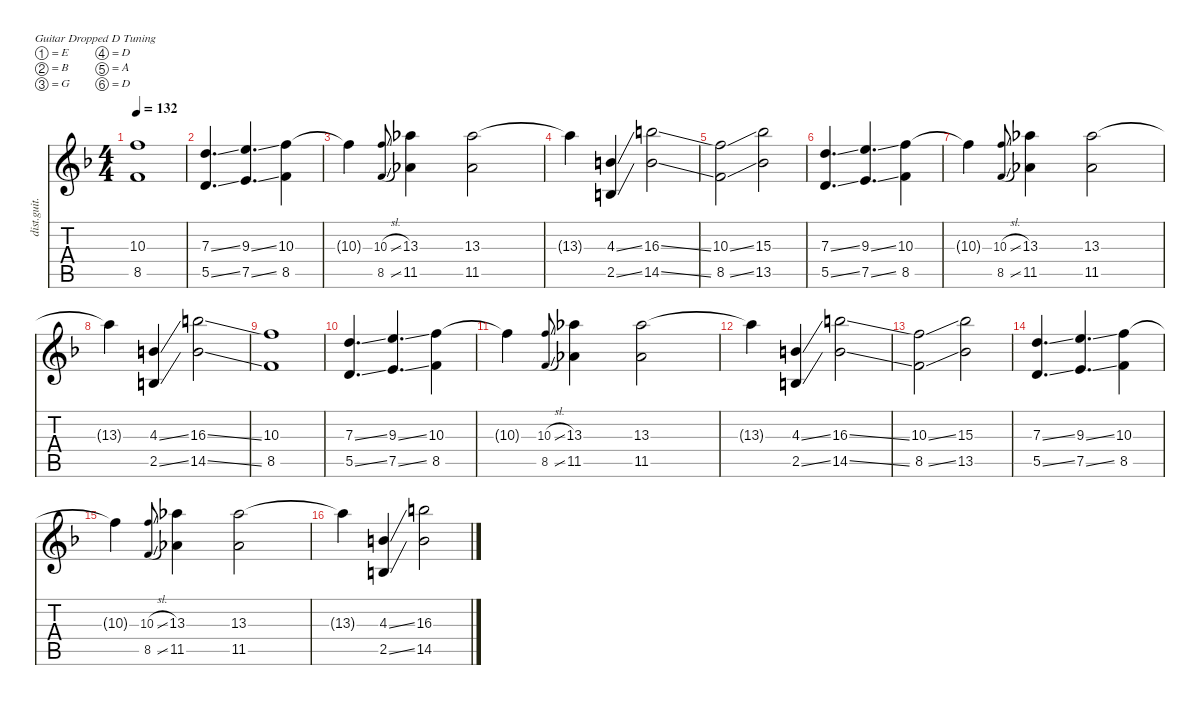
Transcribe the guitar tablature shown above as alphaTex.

\defaultSystemsLayout 4
\hideDynamics
\bracketExtendMode nobrackets
\otherSystemsTrackNameOrientation horizontal
\track ("Lead Guitar" "dist.guit.") {instrument distortionguitar}
\staff {score tabs}
\tuning (E4 B3 G3 D3 A2 D2)
\ts (4 4)
\tempo 132
\clef g2
\ks dminor
(10.3{acc forcenatural} 8.5{acc forcenatural}).1{dy f beam Down} |
(7.3{ss acc forcenatural} 5.5{ss acc forcenatural}).4{d beam Up} (9.3{ss acc forcenatural} 7.5{ss acc forcenatural}).4{d beam Up} (10.3{acc forcenatural} 8.5{acc forcenatural}).4{beam Down} |
10.3{t acc forcenatural}.4{beam Down} (10.3{sl acc forcenatural} 8.5{sl acc forcenatural}).8{gr onbeat dy mf beam Up} (13.3{acc b} 11.5{acc b}).4{dy f beam Down} (13.3{acc b} 11.5{acc b}).2{beam Down} |
13.3{t acc b}.4{beam Down} (4.3{ss acc forcenatural} 2.5{ss acc forcenatural}).4{beam Up} (16.3{ss acc forcenatural} 14.5{ss acc forcenatural}).2{beam Down} |
(10.3{ss acc forcenatural} 8.5{ss acc forcenatural}).2{beam Down} (15.3{acc b} 13.5{acc b}).2{beam Down} |
(7.3{ss acc forcenatural} 5.5{ss acc forcenatural}).4{d beam Up} (9.3{ss acc forcenatural} 7.5{ss acc forcenatural}).4{d beam Up} (10.3{acc forcenatural} 8.5{acc forcenatural}).4{beam Down} |
10.3{t acc forcenatural}.4{beam Down} (10.3{sl acc forcenatural} 8.5{sl acc forcenatural}).8{gr onbeat dy mf beam Up} (13.3{acc b} 11.5{acc b}).4{dy f beam Down} (13.3{acc b} 11.5{acc b}).2{beam Down} |
13.3{t acc b}.4{beam Down} (4.3{ss acc forcenatural} 2.5{ss acc forcenatural}).4{beam Up} (16.3{ss acc forcenatural} 14.5{ss acc forcenatural}).2{beam Down} |
(10.3{acc forcenatural} 8.5{acc forcenatural}).1{beam Down} |
(7.3{ss acc forcenatural} 5.5{ss acc forcenatural}).4{d beam Up} (9.3{ss acc forcenatural} 7.5{ss acc forcenatural}).4{d beam Up} (10.3{acc forcenatural} 8.5{acc forcenatural}).4{beam Down} |
10.3{t acc forcenatural}.4{beam Down} (10.3{sl acc forcenatural} 8.5{sl acc forcenatural}).8{gr onbeat dy mf beam Up} (13.3{acc b} 11.5{acc b}).4{dy f beam Down} (13.3{acc b} 11.5{acc b}).2{beam Down} |
13.3{t acc b}.4{beam Down} (4.3{ss acc forcenatural} 2.5{ss acc forcenatural}).4{beam Up} (16.3{ss acc forcenatural} 14.5{ss acc forcenatural}).2{beam Down} |
(10.3{ss acc forcenatural} 8.5{ss acc forcenatural}).2{beam Down} (15.3{acc b} 13.5{acc b}).2{beam Down} |
(7.3{ss acc forcenatural} 5.5{ss acc forcenatural}).4{d beam Up} (9.3{ss acc forcenatural} 7.5{ss acc forcenatural}).4{d beam Up} (10.3{acc forcenatural} 8.5{acc forcenatural}).4{beam Down} |
10.3{t acc forcenatural}.4{beam Down} (10.3{sl acc forcenatural} 8.5{sl acc forcenatural}).8{gr onbeat dy mf beam Up} (13.3{acc b} 11.5{acc b}).4{dy f beam Down} (13.3{acc b} 11.5{acc b}).2{beam Down} |
13.3{t acc b}.4{beam Down} (4.3{ss acc forcenatural} 2.5{ss acc forcenatural}).4{beam Up} (16.3{ss acc forcenatural} 14.5{ss acc forcenatural}).2{beam Down}
